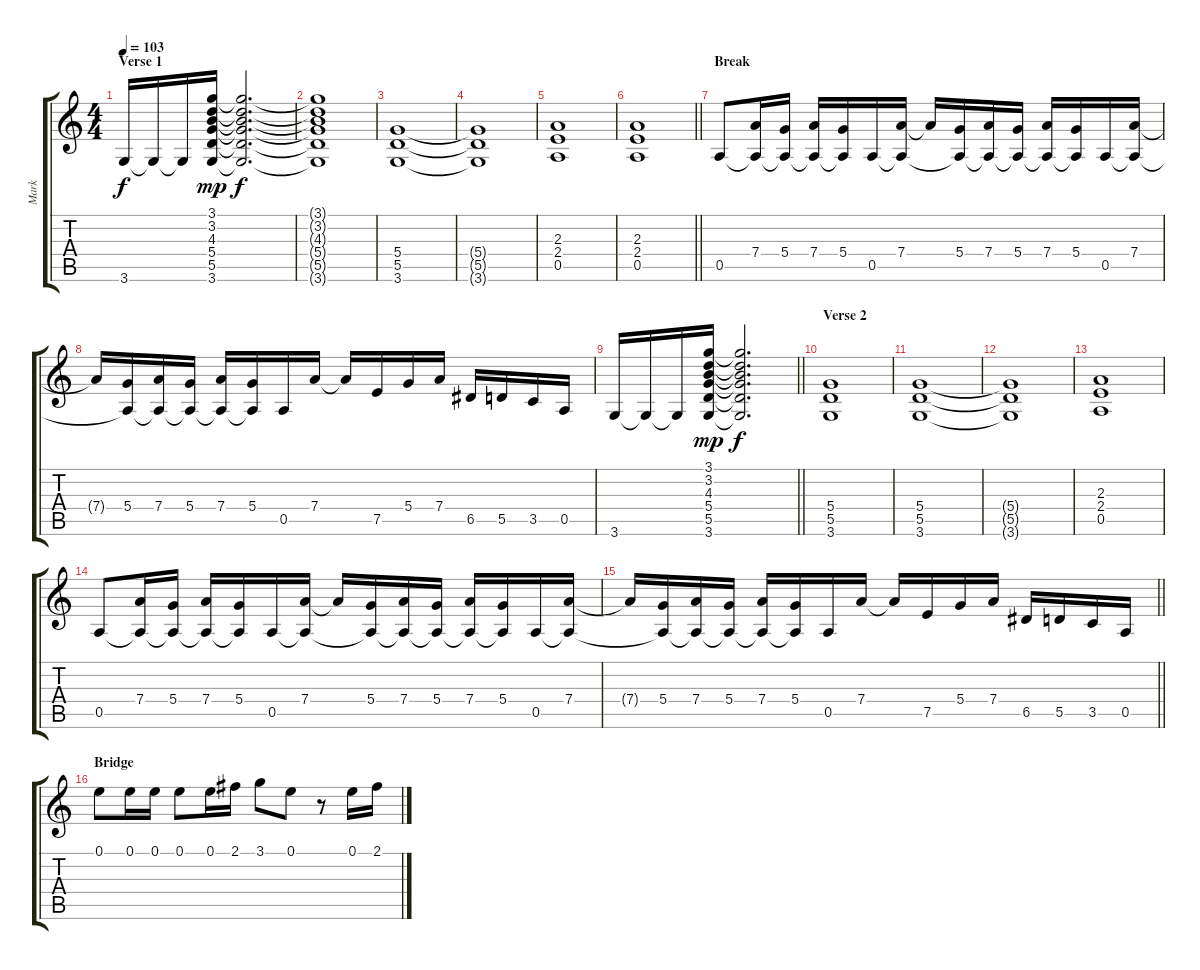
\track ("Mark" "Mark") {instrument distortionguitar}
\staff {score tabs}
\tuning (E4 B3 G3 D3 A2 E2) {hide}
\ts (4 4)
\section ("" "Verse 1")
\tempo 103
\clef g2
\ks c
3.6.16{dy f} 3.6{t}.16 3.6{t}.16 (3.1 3.2 4.3 5.4 5.5 3.6).16{dy mp} (3.1{t} 3.2{t} 4.3{t} 5.4{t} 5.5{t} 3.6{t}).2{d dy f} |
(3.1{t} 3.2{t} 4.3{t} 5.4{t} 5.5{t} 3.6{t}).1 |
(5.4 5.5 3.6).1 |
(5.4{t} 5.5{t} 3.6{t}).1 |
(2.3 2.4 0.5).1 |
\barLineRight lightlight
(2.3 2.4 0.5).1 |
\section ("" "Break")
0.5.8 (7.4 0.5{t}).16 (5.4 0.5{t}).16 (7.4 0.5{t}).16 (5.4 0.5{t}).16 0.5.16 (7.4 0.5{t}).16 7.4{t}.16 (5.4 0.5{t}).16 (7.4 0.5{t}).16 (5.4 0.5{t}).16 (7.4 0.5{t}).16 (5.4 0.5{t}).16 0.5.16 (7.4 0.5{t}).16 |
7.4{t}.16 (5.4 0.5{t}).16 (7.4 0.5{t}).16 (5.4 0.5{t}).16 (7.4 0.5{t}).16 (5.4 0.5{t}).16 0.5.16 7.4.16 7.4{t}.16 7.5.16 5.4.16 7.4.16 6.5.16 5.5.16 3.5.16 0.5.16 |
\barLineRight lightlight
3.6.16 3.6{t}.16 3.6{t}.16 (3.1 3.2 4.3 5.4 5.5 3.6).16{dy mp} (3.1{t} 3.2{t} 4.3{t} 5.4{t} 5.5{t} 3.6{t}).2{d dy f} |
\section ("" "Verse 2")
(5.4 5.5 3.6).1 |
(5.4 5.5 3.6).1 |
(5.4{t} 5.5{t} 3.6{t}).1 |
(2.3 2.4 0.5).1 |
0.5.8 (7.4 0.5{t}).16 (5.4 0.5{t}).16 (7.4 0.5{t}).16 (5.4 0.5{t}).16 0.5.16 (7.4 0.5{t}).16 7.4{t}.16 (5.4 0.5{t}).16 (7.4 0.5{t}).16 (5.4 0.5{t}).16 (7.4 0.5{t}).16 (5.4 0.5{t}).16 0.5.16 (7.4 0.5{t}).16 |
\barLineRight lightlight
7.4{t}.16 (5.4 0.5{t}).16 (7.4 0.5{t}).16 (5.4 0.5{t}).16 (7.4 0.5{t}).16 (5.4 0.5{t}).16 0.5.16 7.4.16 7.4{t}.16 7.5.16 5.4.16 7.4.16 6.5.16 5.5.16 3.5.16 0.5.16 |
\section ("" "Bridge")
0.1.8 0.1.16 0.1.16 0.1.8 0.1.16 2.1.16 3.1.8 0.1.8 r.8 0.1.16 2.1.16
